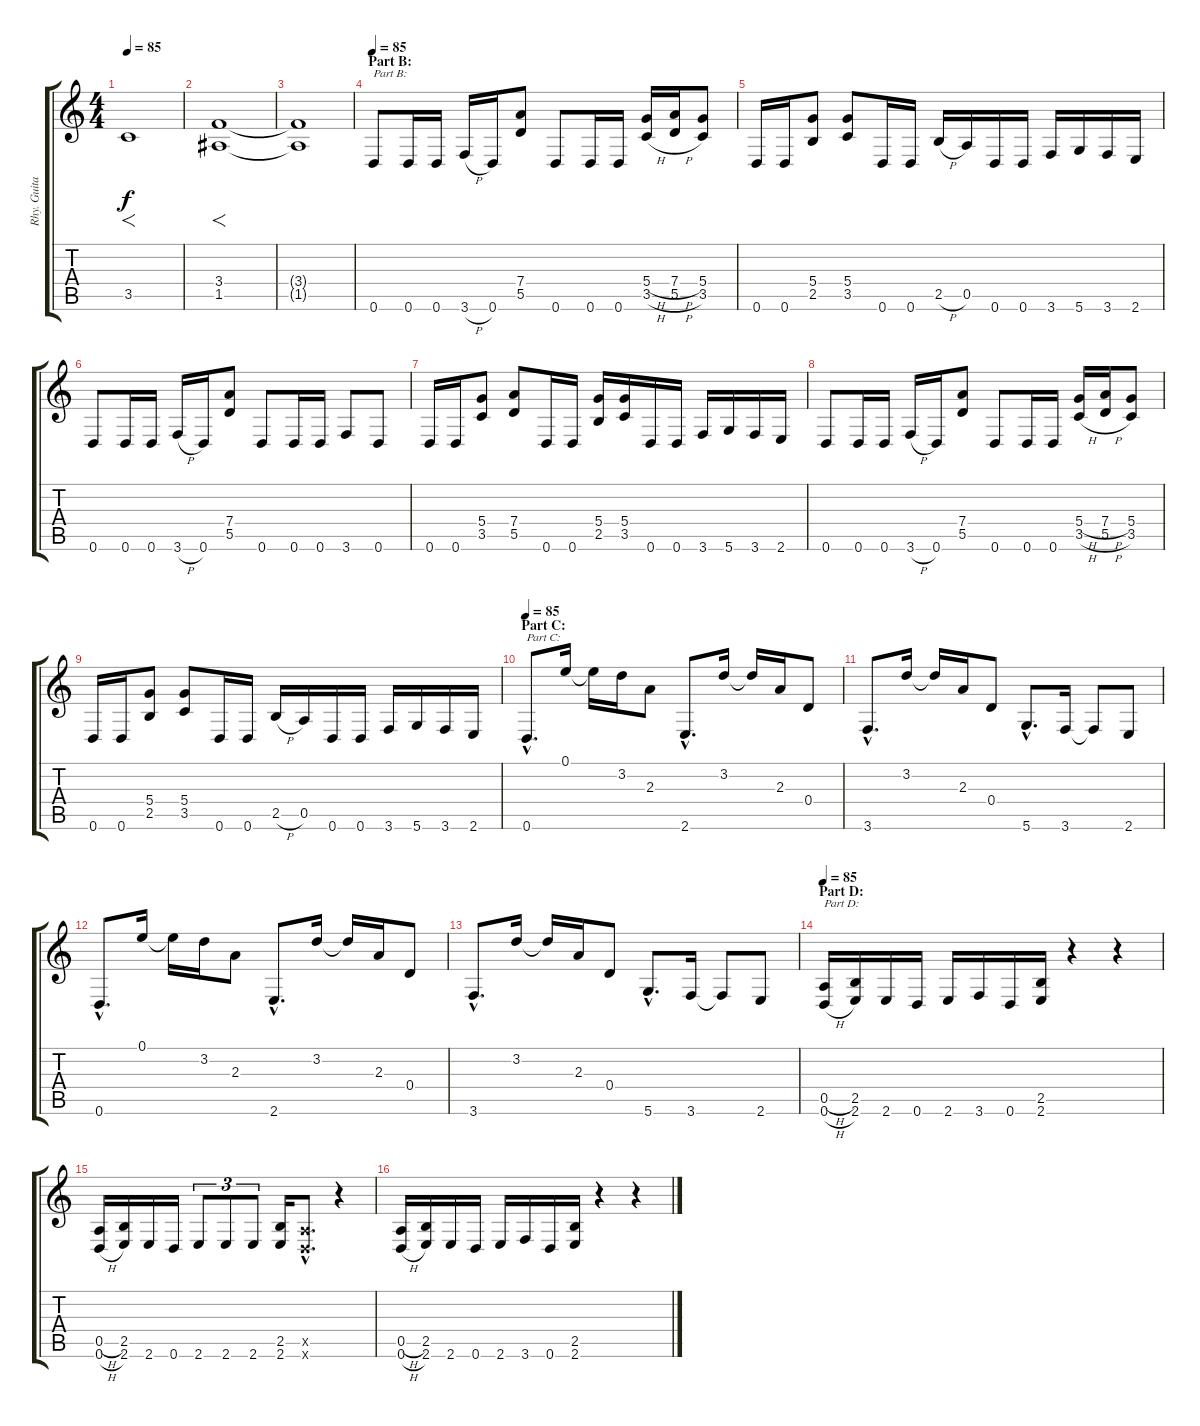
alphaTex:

\track ("Rhy. Guitar 1" "Rhy. Guita") {instrument overdrivenguitar}
\staff {score tabs}
\tuning (E4 B3 G3 D3 A2 D2) {hide}
\ts (4 4)
\tempo 85
\clef g2
\ks c
3.5.1{f dy f} |
(3.4 1.5).1{f} |
(3.4{t} 1.5{t}).1 |
\section ("" "Part B:")
\tempo 85
0.6.8{txt "Part B:"} 0.6.16 0.6.16 3.6{h}.16 0.6.16 (7.4 5.5).8 0.6.8 0.6.16 0.6.16 (5.4{h} 3.5{h}).16 (7.4{h} 5.5{h}).16 (5.4 3.5).8 |
0.6.16 0.6.16 (5.4 2.5).8 (5.4 3.5).8 0.6.16 0.6.16 2.5{h}.16 0.5.16 0.6.16 0.6.16 3.6.16 5.6.16 3.6.16 2.6.16 |
0.6.8 0.6.16 0.6.16 3.6{h}.16 0.6.16 (7.4 5.5).8 0.6.8 0.6.16 0.6.16 3.6.8 0.6.8 |
0.6.16 0.6.16 (5.4 3.5).8 (7.4 5.5).8 0.6.16 0.6.16 (5.4 2.5).16 (5.4 3.5).16 0.6.16 0.6.16 3.6.16 5.6.16 3.6.16 2.6.16 |
0.6.8 0.6.16 0.6.16 3.6{h}.16 0.6.16 (7.4 5.5).8 0.6.8 0.6.16 0.6.16 (5.4{h} 3.5{h}).16 (7.4{h} 5.5{h}).16 (5.4 3.5).8 |
0.6.16 0.6.16 (5.4 2.5).8 (5.4 3.5).8 0.6.16 0.6.16 2.5{h}.16 0.5.16 0.6.16 0.6.16 3.6.16 5.6.16 3.6.16 2.6.16 |
\section ("" "Part C:")
\tempo 85
0.6{hac}.8{d txt "Part C:"} 0.1.16 0.1{t}.16 3.2.16 2.3.8 2.6{hac}.8{d} 3.2.16 3.2{t}.16 2.3.16 0.4.8 |
3.6{hac}.8{d} 3.2.16 3.2{t}.16 2.3.16 0.4.8 5.6{hac}.8{d} 3.6.16 3.6{t}.8 2.6.8 |
0.6{hac}.8{d} 0.1.16 0.1{t}.16 3.2.16 2.3.8 2.6{hac}.8{d} 3.2.16 3.2{t}.16 2.3.16 0.4.8 |
3.6{hac}.8{d} 3.2.16 3.2{t}.16 2.3.16 0.4.8 5.6{hac}.8{d} 3.6.16 3.6{t}.8 2.6.8 |
\section ("" "Part D:")
\tempo 85
(0.5{h} 0.6{h}).16{txt "Part D:"} (2.5 2.6).16 2.6.16 0.6.16 2.6.16 3.6.16 0.6.16 (2.5 2.6).16 r.4 r.4 |
(0.5{h} 0.6{h}).16 (2.5 2.6).16 2.6.16 0.6.16 2.6.8{tu (3 2)} 2.6.8{tu (3 2)} 2.6.8{tu (3 2)} (2.5 2.6).16 (0.5{hac x} 0.6{hac x}).8{d} r.4 |
(0.5{h} 0.6{h}).16 (2.5 2.6).16 2.6.16 0.6.16 2.6.16 3.6.16 0.6.16 (2.5 2.6).16 r.4 r.4
